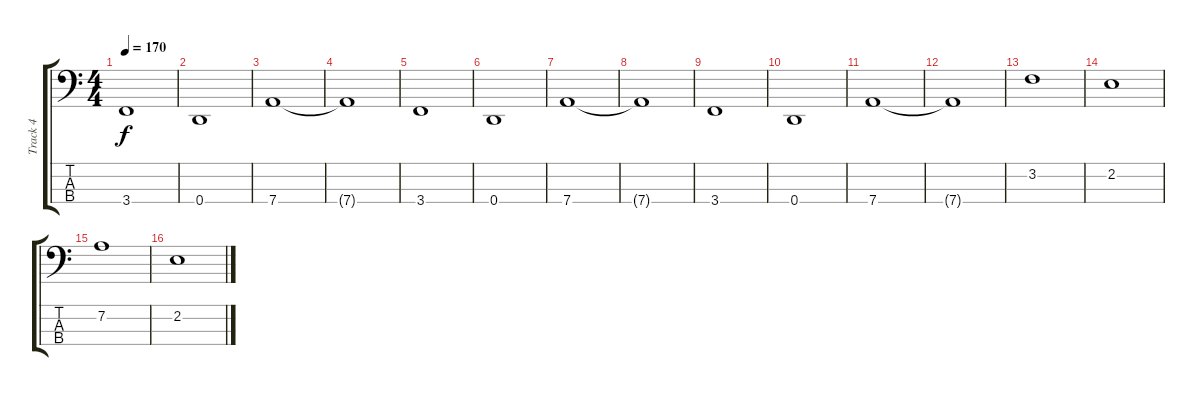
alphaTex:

\track ("Track 4" "Track 4") {instrument electricbassfinger}
\staff {score tabs}
\tuning (G2 D2 A1 D1) {hide}
\ts (4 4)
\tempo 170
\clef f4
\ks c
3.4.1{dy f} |
0.4.1 |
7.4.1 |
7.4{t}.1 |
3.4.1 |
0.4.1 |
7.4.1 |
7.4{t}.1 |
3.4.1 |
0.4.1 |
7.4.1 |
7.4{t}.1 |
3.2.1 |
2.2.1 |
7.2.1 |
2.2.1
